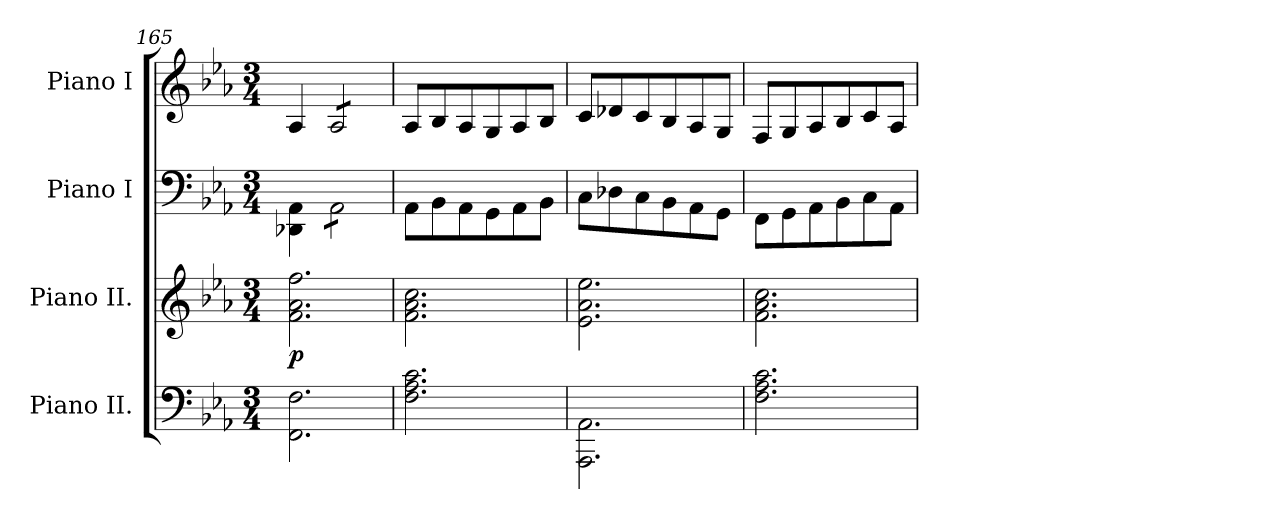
**kern	**kern	**dynam	**kern	**kern
*part4	*part3	*part3	*part2	*part1
*staff4	*staff3	*staff3	*staff2	*staff1
*I"Piano II.	*I"Piano II.	*	*I"Piano I	*I"Piano I
*clefF4	*clefG2	*	*clefF4	*clefG2
*k[b-e-a-]	*k[b-e-a-]	*	*k[b-e-a-]	*k[b-e-a-]
*M3/4	*M3/4	*	*M3/4	*M3/4
=165	=165	=165	=165	=165
2.FF\ 2.F\	2.f\ 2.a-\ 2.ff\	p	4DD-X\ 4AA-\	4A-/
*	*	*	*tremolo	*
*	*	*	*	*tremolo
.	.	.	8AA-\L	8A-/L
.	.	.	8AA-\	8A-/
.	.	.	8AA-\	8A-/
.	.	.	8AA-\J	8A-/J
*	*	*	*	*Xtremolo
*	*	*	*Xtremolo	*
=166	=166	=166	=166	=166
2.F\ 2.A-\ 2.c\	2.f\ 2.a-\ 2.cc\	.	8AA-\L	8A-/L
.	.	.	8BB-\	8B-/
.	.	.	8AA-\	8A-/
.	.	.	8GG\	8G/
.	.	.	8AA-\	8A-/
.	.	.	8BB-\J	8B-/J
=167	=167	=167	=167	=167
2.AAA-\ 2.AA-\	2.e-\ 2.a-\ 2.ee-\	.	8C\L	8c/L
.	.	.	8D-X\	8d-X/
.	.	.	8C\	8c/
.	.	.	8BB-\	8B-/
.	.	.	8AA-\	8A-/
.	.	.	8GG\J	8G/J
=168	=168	=168	=168	=168
2.F\ 2.A-\ 2.c\	2.f\ 2.a-\ 2.cc\	.	8FF\L	8F/L
.	.	.	8GG\	8G/
.	.	.	8AA-\	8A-/
.	.	.	8BB-\	8B-/
.	.	.	8C\	8c/
.	.	.	8AA-\J	8A-/J
=	=	=	=	=
*-	*-	*-	*-	*-
